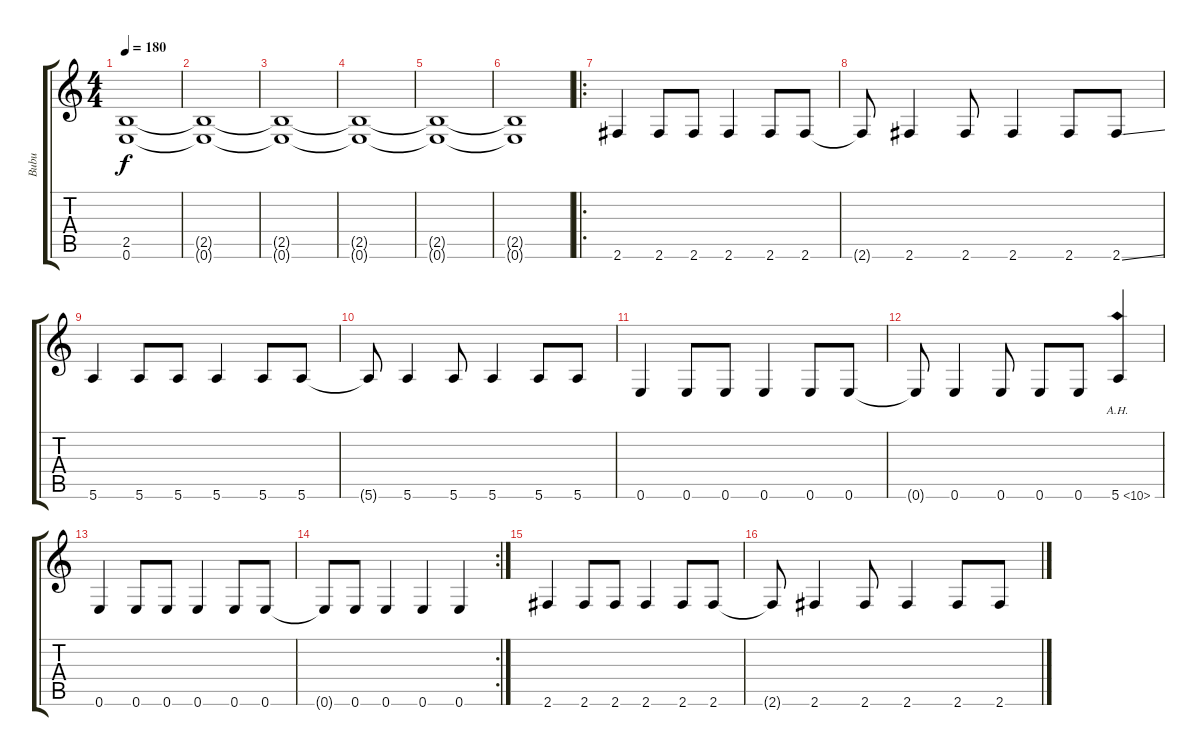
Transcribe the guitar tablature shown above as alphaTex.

\track ("Bubu" "Bubu") {instrument distortionguitar}
\staff {score tabs}
\tuning (E4 B3 G3 D3 A2 E2) {hide}
\ts (4 4)
\tempo 180
\clef g2
\ks c
(2.5 0.6).1{dy f volume 16 instrument distortionguitar} |
(2.5{t} 0.6{t}).1 |
(2.5{t} 0.6{t}).1 |
(2.5{t} 0.6{t}).1 |
(2.5{t} 0.6{t}).1{volume 0} |
(2.5{t} 0.6{t}).1 |
\ro
2.6.4{volume 16 balance 8 instrument acousticguitarsteel} 2.6.8 2.6.8 2.6.4 2.6.8 2.6.8 |
2.6{t}.8 2.6.4 2.6.8 2.6.4 2.6.8 2.6{ss}.8 |
5.6.4 5.6.8 5.6.8 5.6.4 5.6.8 5.6.8 |
5.6{t}.8 5.6.4 5.6.8 5.6.4 5.6.8 5.6.8 |
0.6.4 0.6.8 0.6.8 0.6.4 0.6.8 0.6.8 |
0.6{t}.8 0.6.4 0.6.8 0.6.8 0.6.8 5.6{ah 5}.4 |
0.6.4 0.6.8 0.6.8 0.6.4 0.6.8 0.6.8 |
\rc 2
0.6{t}.8 0.6.8 0.6.4 0.6.4 0.6.4 |
2.6.4 2.6.8 2.6.8 2.6.4 2.6.8 2.6.8 |
2.6{t}.8 2.6.4 2.6.8 2.6.4 2.6.8 2.6{ss}.8
